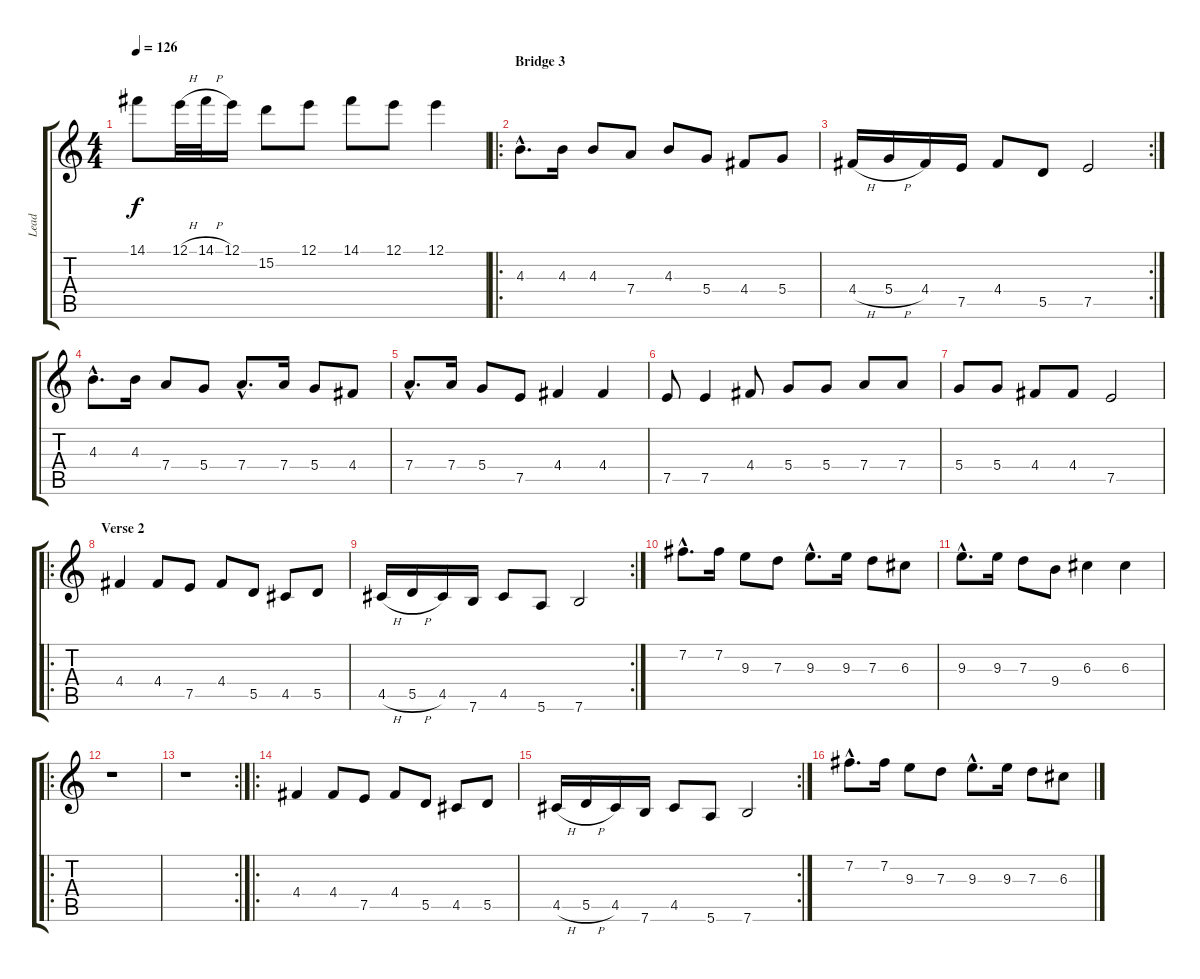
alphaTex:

\track ("Lead" "Lead") {instrument distortionguitar}
\staff {score tabs}
\tuning (E4 B3 G3 D3 A2 E2) {hide}
\ts (4 4)
\tempo 126
\clef g2
\ks c
14.1.8{dy f} 12.1{h}.32 14.1{h}.32 12.1.16 15.2.8 12.1.8 14.1.8 12.1.8 12.1.4 |
\ro
\section ("" "Bridge 3")
4.3{hac}.8{d} 4.3.16 4.3.8 7.4.8 4.3.8 5.4.8 4.4.8 5.4.8 |
\rc 2
4.4{h}.16 5.4{h}.16 4.4.16 7.5.16 4.4.8 5.5.8 7.5.2 |
4.3{hac}.8{d} 4.3.16 7.4.8 5.4.8 7.4{hac}.8{d} 7.4.16 5.4.8 4.4.8 |
7.4{hac}.8{d} 7.4.16 5.4.8 7.5.8 4.4.4 4.4.4 |
7.5.8 7.5.4 4.4.8 5.4.8 5.4.8 7.4.8 7.4.8 |
5.4.8 5.4.8 4.4.8 4.4.8 7.5.2 |
\ro
\section ("" "Verse 2")
4.4.4 4.4.8 7.5.8 4.4.8 5.5.8 4.5.8 5.5.8 |
\rc 2
4.5{h}.16 5.5{h}.16 4.5.16 7.6.16 4.5.8 5.6.8 7.6.2 |
7.2{hac}.8{d} 7.2.16 9.3.8 7.3.8 9.3{hac}.8{d} 9.3.16 7.3.8 6.3.8 |
9.3{hac}.8{d} 9.3.16 7.3.8 9.4.8 6.3.4 6.3.4 |
\ro
r.1 |
\rc 2
r.1 |
\ro
4.4.4 4.4.8 7.5.8 4.4.8 5.5.8 4.5.8 5.5.8 |
\rc 2
4.5{h}.16 5.5{h}.16 4.5.16 7.6.16 4.5.8 5.6.8 7.6.2 |
7.2{hac}.8{d} 7.2.16 9.3.8 7.3.8 9.3{hac}.8{d} 9.3.16 7.3.8 6.3.8
